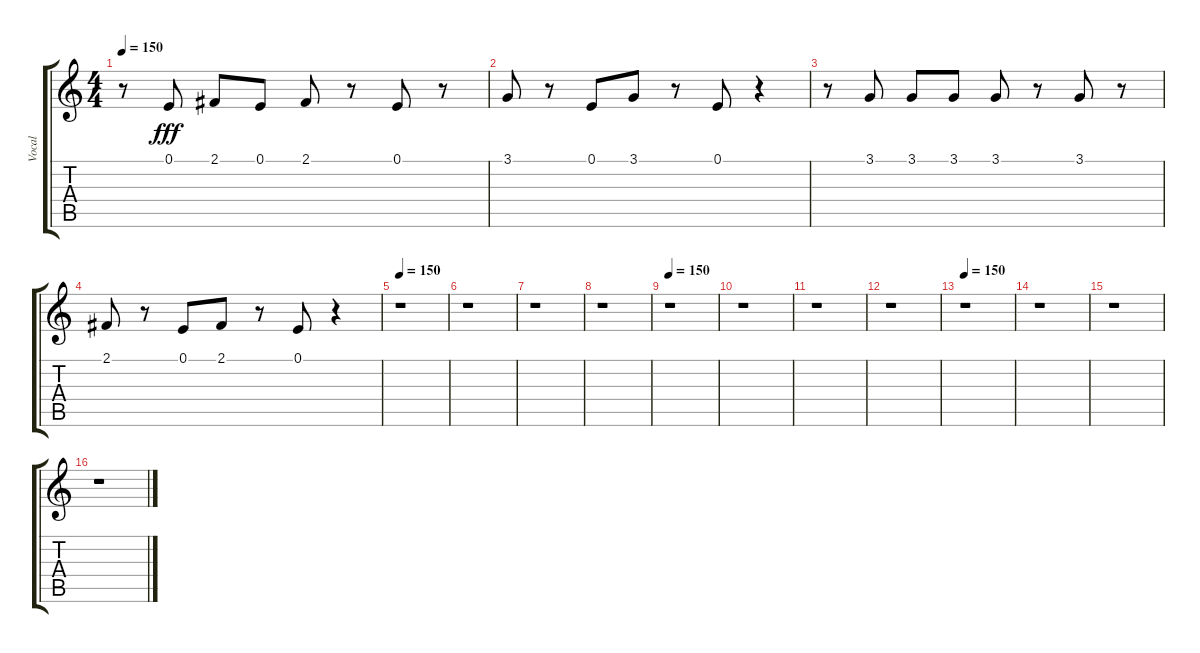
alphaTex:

\track ("Vocal" "Vocal") {instrument lead2sawtooth}
\staff {score tabs}
\tuning (E4 B3 G3 D3 A2 E2) {hide}
\ts (4 4)
\tempo 150
\clef g2
\ks c
r.8{dy fff} 0.1.8 2.1.8 0.1.8 2.1.8 r.8 0.1.8 r.8 |
3.1.8 r.8 0.1.8 3.1.8 r.8 0.1.8 r.4 |
r.8 3.1.8 3.1.8 3.1.8 3.1.8 r.8 3.1.8 r.8 |
2.1.8 r.8 0.1.8 2.1.8 r.8 0.1.8 r.4 |
\tempo 150
r.1 |
r.1 |
r.1 |
r.1 |
\tempo 150
r.1 |
r.1 |
r.1 |
r.1 |
\tempo 150
r.1 |
r.1 |
r.1 |
r.1
